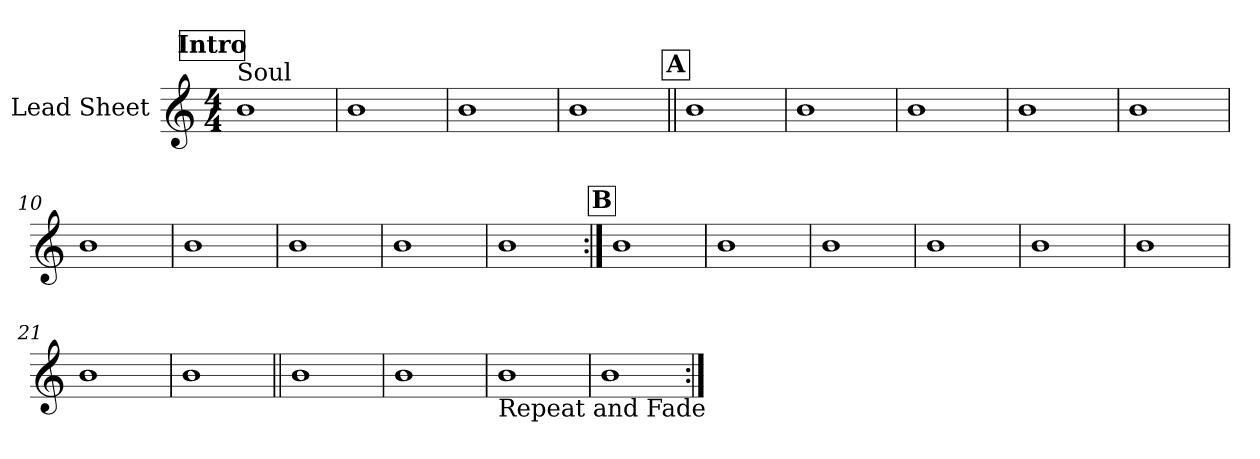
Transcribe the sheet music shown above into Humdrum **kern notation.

**kern
*part1
*staff1
*I"Lead Sheet
*clefG2
*k[]
*M4/4
*MM112
!!LO:REH:place=s1:a:fs=14:t=Intro
=1
!LO:TX:a:t=Soul
1b
=2
1b
=3
1b
=4
1b
!!LO:LB:g=z
!!LO:REH:place=s1:a:fs=14:t=A
=5||
1b
=6
1b
=7
1b
=8
1b
!!LO:LB:g=z
=9
1b
=10
1b
=11
1b
=12
1b
!!LO:LB:g=z
=13
1b
=14
1b
!!LO:LB:g=z
!!LO:REH:place=s1:a:fs=14:t=B
=15:|!
1b
=16
1b
=17
1b
=18
1b
!!LO:LB:g=z
=19
1b
=20
1b
=21
1b
=22
1b
!!LO:LB:g=z
=23||
1b
=24
1b
=25
!LO:TX:b:t=Repeat and Fade
1b
=26
1b
=:|!
*-
